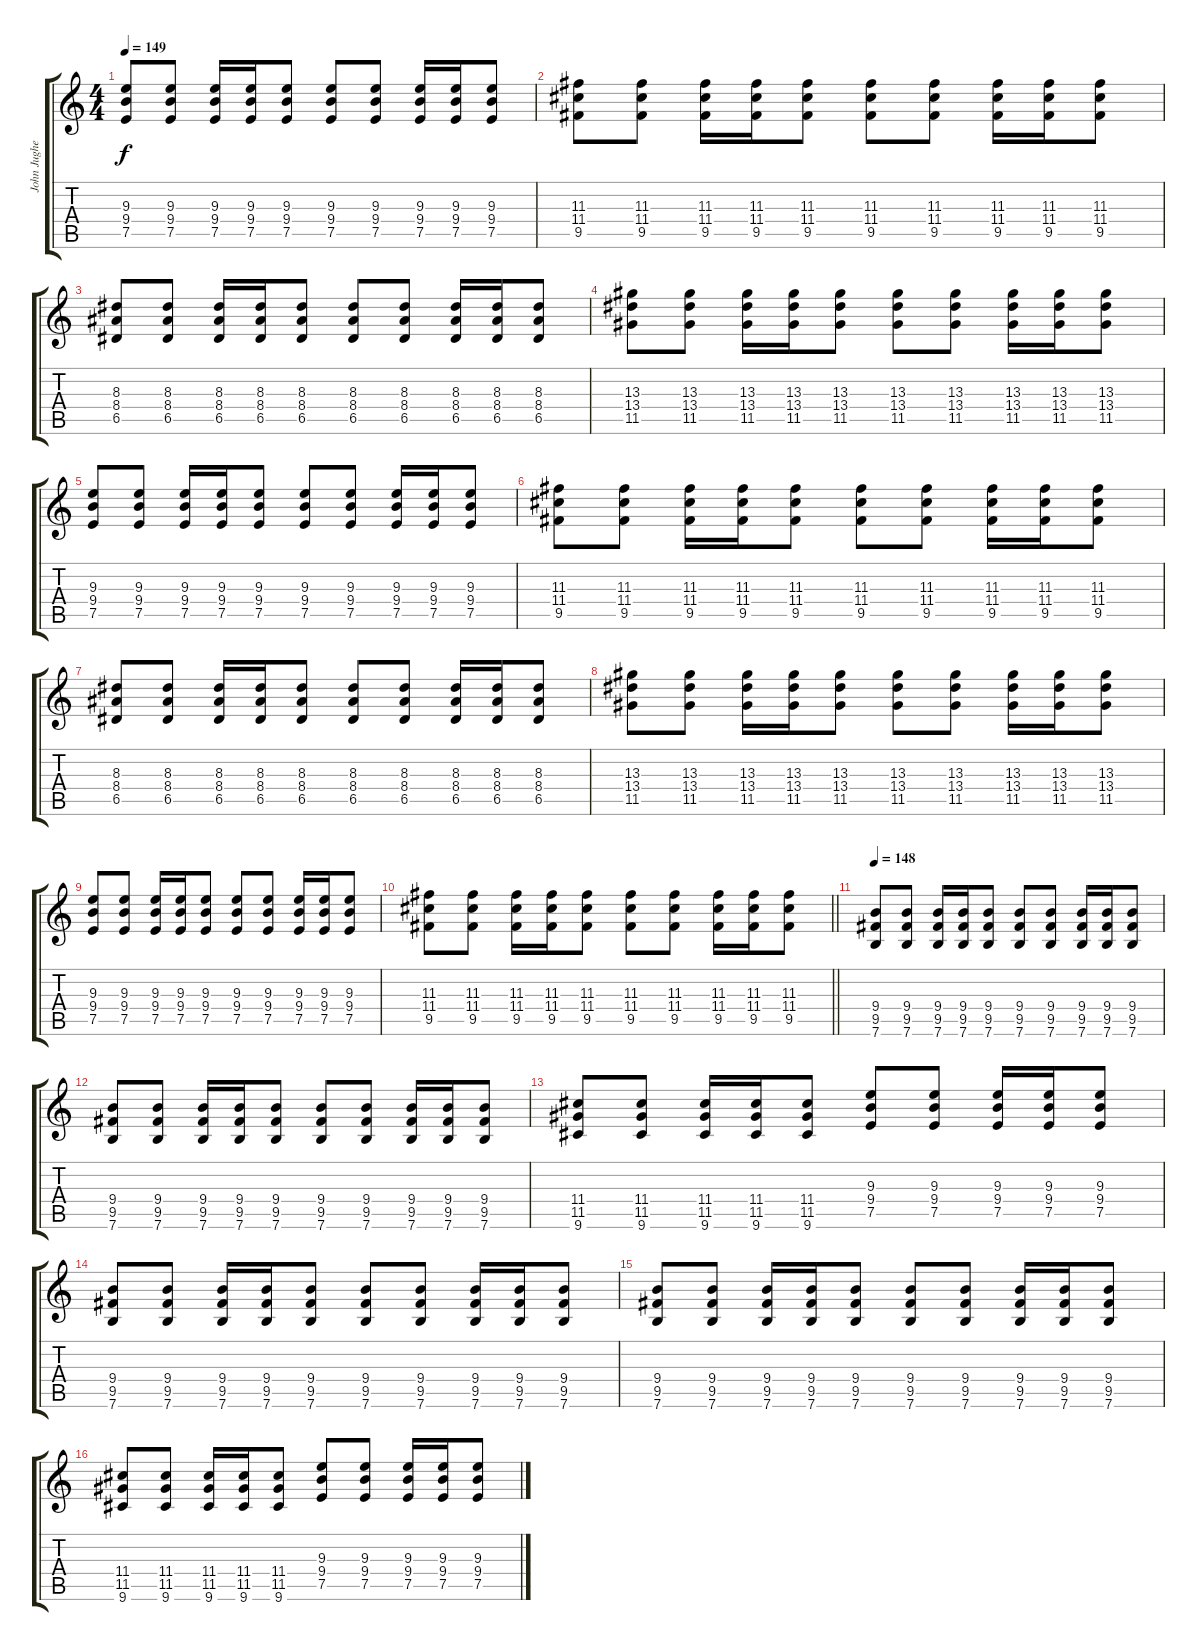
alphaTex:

\track ("John Jughead" "John Jughe") {instrument distortionguitar}
\staff {score tabs}
\tuning (E4 B3 G3 D3 A2 E2) {hide}
\ts (4 4)
\section ("" "")
\tempo 149
\clef g2
\ks c
(9.3 9.4 7.5).8{dy f} (9.3 9.4 7.5).8 (9.3 9.4 7.5).16 (9.3 9.4 7.5).16 (9.3 9.4 7.5).8 (9.3 9.4 7.5).8 (9.3 9.4 7.5).8 (9.3 9.4 7.5).16 (9.3 9.4 7.5).16 (9.3 9.4 7.5).8 |
(11.3 11.4 9.5).8 (11.3 11.4 9.5).8 (11.3 11.4 9.5).16 (11.3 11.4 9.5).16 (11.3 11.4 9.5).8 (11.3 11.4 9.5).8 (11.3 11.4 9.5).8 (11.3 11.4 9.5).16 (11.3 11.4 9.5).16 (11.3 11.4 9.5).8 |
(8.3 8.4 6.5).8 (8.3 8.4 6.5).8 (8.3 8.4 6.5).16 (8.3 8.4 6.5).16 (8.3 8.4 6.5).8 (8.3 8.4 6.5).8 (8.3 8.4 6.5).8 (8.3 8.4 6.5).16 (8.3 8.4 6.5).16 (8.3 8.4 6.5).8 |
(13.3 13.4 11.5).8 (13.3 13.4 11.5).8 (13.3 13.4 11.5).16 (13.3 13.4 11.5).16 (13.3 13.4 11.5).8 (13.3 13.4 11.5).8 (13.3 13.4 11.5).8 (13.3 13.4 11.5).16 (13.3 13.4 11.5).16 (13.3 13.4 11.5).8 |
(9.3 9.4 7.5).8 (9.3 9.4 7.5).8 (9.3 9.4 7.5).16 (9.3 9.4 7.5).16 (9.3 9.4 7.5).8 (9.3 9.4 7.5).8 (9.3 9.4 7.5).8 (9.3 9.4 7.5).16 (9.3 9.4 7.5).16 (9.3 9.4 7.5).8 |
(11.3 11.4 9.5).8 (11.3 11.4 9.5).8 (11.3 11.4 9.5).16 (11.3 11.4 9.5).16 (11.3 11.4 9.5).8 (11.3 11.4 9.5).8 (11.3 11.4 9.5).8 (11.3 11.4 9.5).16 (11.3 11.4 9.5).16 (11.3 11.4 9.5).8 |
(8.3 8.4 6.5).8 (8.3 8.4 6.5).8 (8.3 8.4 6.5).16 (8.3 8.4 6.5).16 (8.3 8.4 6.5).8 (8.3 8.4 6.5).8 (8.3 8.4 6.5).8 (8.3 8.4 6.5).16 (8.3 8.4 6.5).16 (8.3 8.4 6.5).8 |
(13.3 13.4 11.5).8 (13.3 13.4 11.5).8 (13.3 13.4 11.5).16 (13.3 13.4 11.5).16 (13.3 13.4 11.5).8 (13.3 13.4 11.5).8 (13.3 13.4 11.5).8 (13.3 13.4 11.5).16 (13.3 13.4 11.5).16 (13.3 13.4 11.5).8 |
(9.3 9.4 7.5).8 (9.3 9.4 7.5).8 (9.3 9.4 7.5).16 (9.3 9.4 7.5).16 (9.3 9.4 7.5).8 (9.3 9.4 7.5).8 (9.3 9.4 7.5).8 (9.3 9.4 7.5).16 (9.3 9.4 7.5).16 (9.3 9.4 7.5).8 |
\barLineRight lightlight
(11.3 11.4 9.5).8 (11.3 11.4 9.5).8 (11.3 11.4 9.5).16 (11.3 11.4 9.5).16 (11.3 11.4 9.5).8 (11.3 11.4 9.5).8 (11.3 11.4 9.5).8 (11.3 11.4 9.5).16 (11.3 11.4 9.5).16 (11.3 11.4 9.5).8 |
\section ("" "")
\tempo 148
(9.4 9.5 7.6).8 (9.4 9.5 7.6).8 (9.4 9.5 7.6).16 (9.4 9.5 7.6).16 (9.4 9.5 7.6).8 (9.4 9.5 7.6).8 (9.4 9.5 7.6).8 (9.4 9.5 7.6).16 (9.4 9.5 7.6).16 (9.4 9.5 7.6).8 |
(9.4 9.5 7.6).8 (9.4 9.5 7.6).8 (9.4 9.5 7.6).16 (9.4 9.5 7.6).16 (9.4 9.5 7.6).8 (9.4 9.5 7.6).8 (9.4 9.5 7.6).8 (9.4 9.5 7.6).16 (9.4 9.5 7.6).16 (9.4 9.5 7.6).8 |
(11.4 11.5 9.6).8 (11.4 11.5 9.6).8 (11.4 11.5 9.6).16 (11.4 11.5 9.6).16 (11.4 11.5 9.6).8 (9.3 9.4 7.5).8 (9.3 9.4 7.5).8 (9.3 9.4 7.5).16 (9.3 9.4 7.5).16 (9.3 9.4 7.5).8 |
(9.4 9.5 7.6).8 (9.4 9.5 7.6).8 (9.4 9.5 7.6).16 (9.4 9.5 7.6).16 (9.4 9.5 7.6).8 (9.4 9.5 7.6).8 (9.4 9.5 7.6).8 (9.4 9.5 7.6).16 (9.4 9.5 7.6).16 (9.4 9.5 7.6).8 |
(9.4 9.5 7.6).8 (9.4 9.5 7.6).8 (9.4 9.5 7.6).16 (9.4 9.5 7.6).16 (9.4 9.5 7.6).8 (9.4 9.5 7.6).8 (9.4 9.5 7.6).8 (9.4 9.5 7.6).16 (9.4 9.5 7.6).16 (9.4 9.5 7.6).8 |
(11.4 11.5 9.6).8 (11.4 11.5 9.6).8 (11.4 11.5 9.6).16 (11.4 11.5 9.6).16 (11.4 11.5 9.6).8 (9.3 9.4 7.5).8 (9.3 9.4 7.5).8 (9.3 9.4 7.5).16 (9.3 9.4 7.5).16 (9.3 9.4 7.5).8
